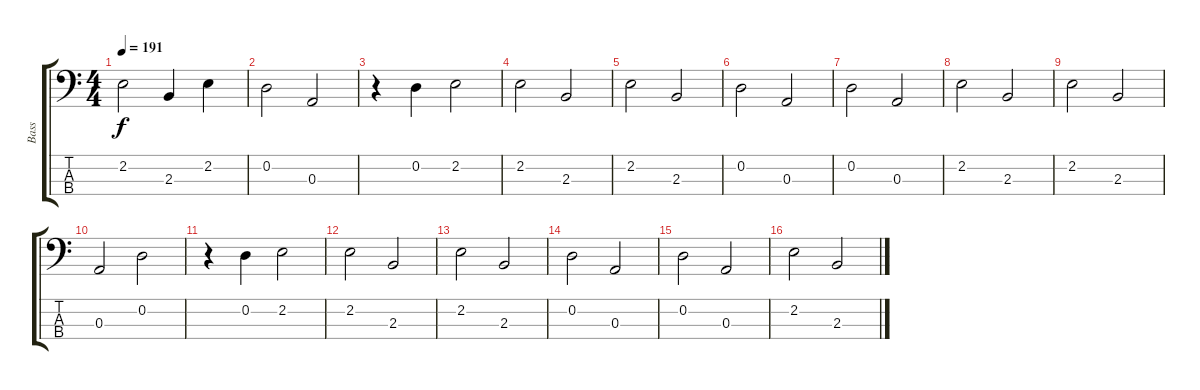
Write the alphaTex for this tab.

\track ("Bass" "Bass") {instrument electricbassfinger}
\staff {score tabs}
\tuning (G2 D2 A1 E1) {hide}
\ts (4 4)
\tempo 191
\clef f4
\ks c
2.2.2{dy f} 2.3.4 2.2.4 |
0.2.2 0.3.2 |
r.4 0.2.4 2.2.2 |
2.2.2 2.3.2 |
2.2.2 2.3.2 |
0.2.2 0.3.2 |
0.2.2 0.3.2 |
2.2.2 2.3.2 |
2.2.2 2.3.2 |
0.3.2 0.2.2 |
r.4 0.2.4 2.2.2 |
2.2.2 2.3.2 |
2.2.2 2.3.2 |
0.2.2 0.3.2 |
0.2.2 0.3.2 |
2.2.2 2.3.2
